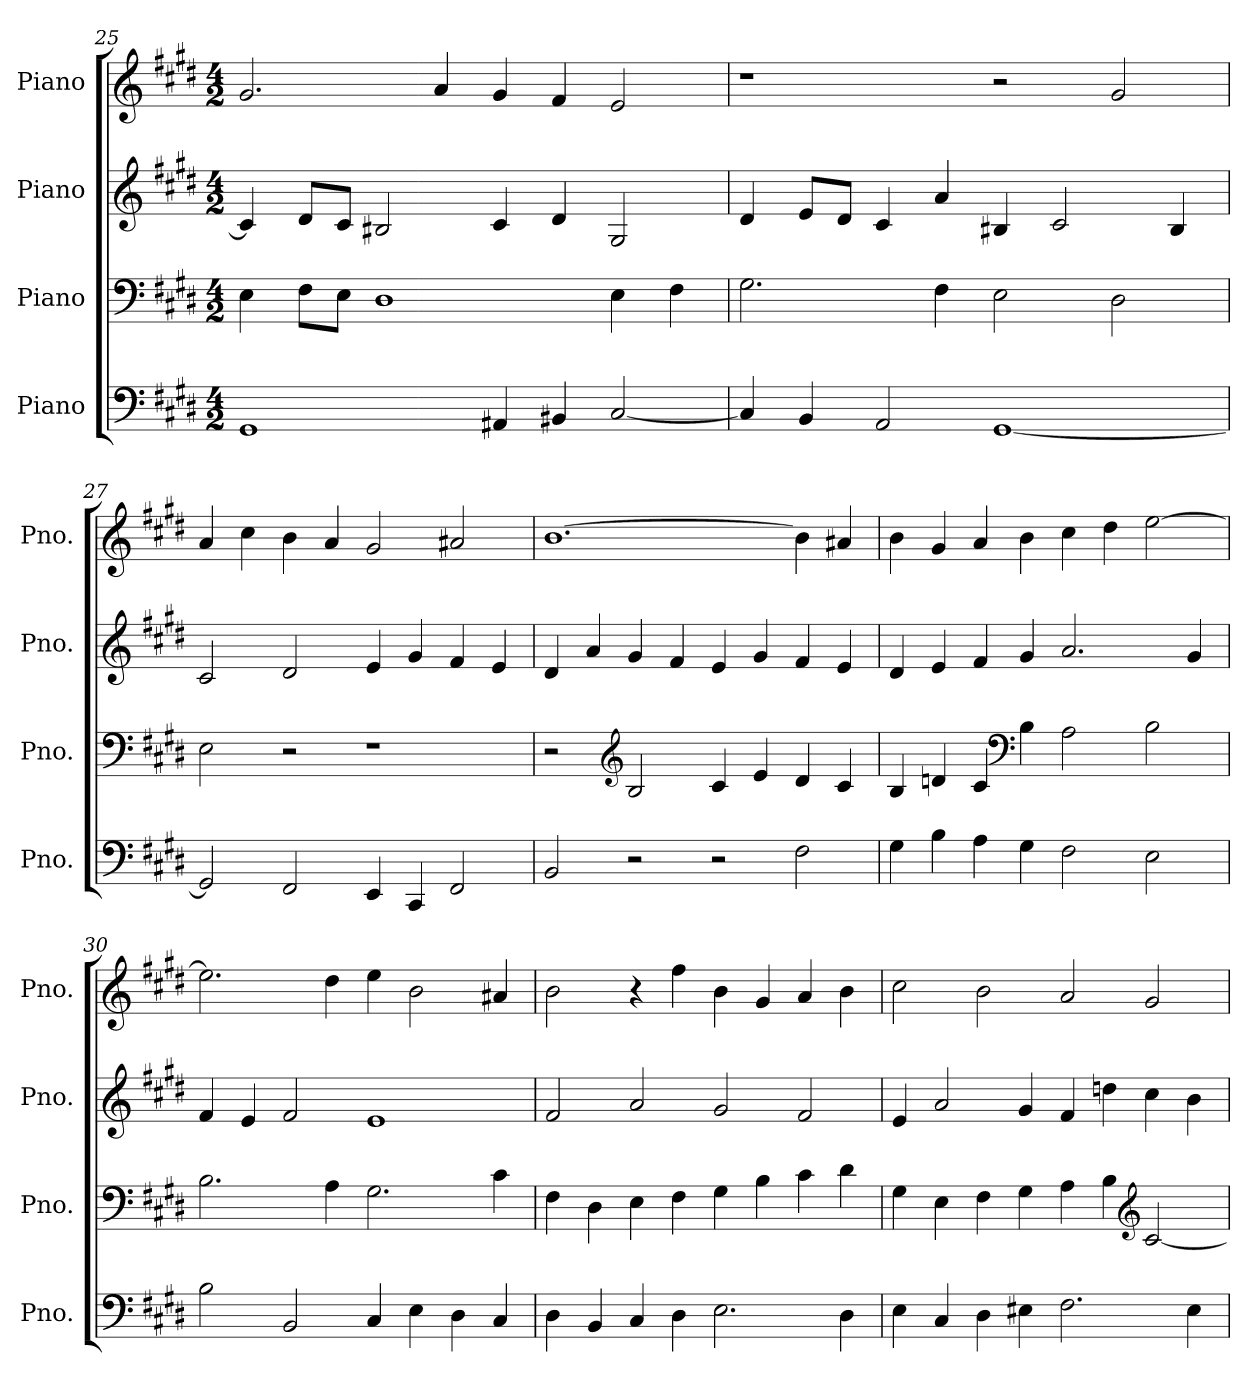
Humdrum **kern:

**kern	**kern	**kern	**kern
*part4	*part3	*part2	*part1
*staff4	*staff3	*staff2	*staff1
*I"Piano	*I"Piano	*I"Piano	*I"Piano
*I'Pno.	*I'Pno.	*I'Pno.	*I'Pno.
*clefF4	*clefF4	*clefG2	*clefG2
*k[f#c#g#d#]	*k[f#c#g#d#]	*k[f#c#g#d#]	*k[f#c#g#d#]
*M4/2	*M4/2	*M4/2	*M4/2
=25	=25	=25	=25
1GG#	4E\	4c#/]	2.g#/
.	8F#\L	8d#/L	.
.	8E\J	8c#/J	.
.	1D#	2B#X/	.
.	.	.	4a/
4AA#X/	.	4c#/	4g#/
4BB#X/	.	4d#/	4f#/
[2C#/	4E\	2G#/	2e/
.	4F#\	.	.
!!LO:LB:g=z
=26	=26	=26	=26
4C#/]	2.G#\	4d#/	1r
4BB/	.	8e/L	.
.	.	8d#/J	.
2AA/	.	4c#/	.
.	4F#\	4a/	.
[1GG#	2E\	4B#X/	2r
.	.	2c#/	.
.	2D#\	.	2g#/
.	.	4B#/	.
=27	=27	=27	=27
2GG#/]	2E\	2c#/	4a/
.	.	.	4cc#\
2FF#/	2r	2d#/	4b\
.	.	.	4a/
4EE/	1r	4e/	2g#/
4CC#/	.	4g#/	.
2FF#/	.	4f#/	2a#X/
.	.	4e/	.
=28	=28	=28	=28
2BB/	2r	4d#/	[1.b
.	.	4a/	.
*	*clefG2	*	*
2r	2B/	4g#/	.
.	.	4f#/	.
2r	4c#/	4e/	.
.	4e/	4g#/	.
2F#\	4d#/	4f#/	4b\]
.	4c#/	4e/	4a#X/
!!LO:PB:g=z
=29	=29	=29	=29
4G#\	4B/	4d#/	4b\
4B\	4dn/	4e/	4g#/
4A\	4c#/	4f#/	4a/
*	*clefF4	*	*
4G#\	4B\	4g#/	4b\
2F#\	2A\	2.a/	4cc#\
.	.	.	4dd#\
2E\	2B\	.	[2ee\
.	.	4g#/	.
=30	=30	=30	=30
2B\	2.B\	4f#/	2.ee\]
.	.	4e/	.
2BB/	.	2f#/	.
.	4A\	.	4dd#\
4C#/	2.G#\	1e	4ee\
4E\	.	.	2b\
4D#\	.	.	.
4C#/	4c#\	.	4a#X/
=31	=31	=31	=31
4D#\	4F#\	2f#/	2b\
4BB/	4D#\	.	.
4C#/	4E\	2a/	4r
4D#\	4F#\	.	4ff#\
2.E\	4G#\	2g#/	4b\
.	4B\	.	4g#/
.	4c#\	2f#/	4a/
4D#\	4d#\	.	4b\
!!LO:LB:g=z
=32	=32	=32	=32
4E\	4G#\	4e/	2cc#\
4C#/	4E\	2a/	.
4D#\	4F#\	.	2b\
4E#X\	4G#\	4g#/	.
2.F#\	4A\	4f#/	2a/
.	4B\	4ddn\	.
*	*clefG2	*	*
.	[2c#/	4cc#\	2g#/
4E#\	.	4b\	.
=	=	=	=
*-	*-	*-	*-
